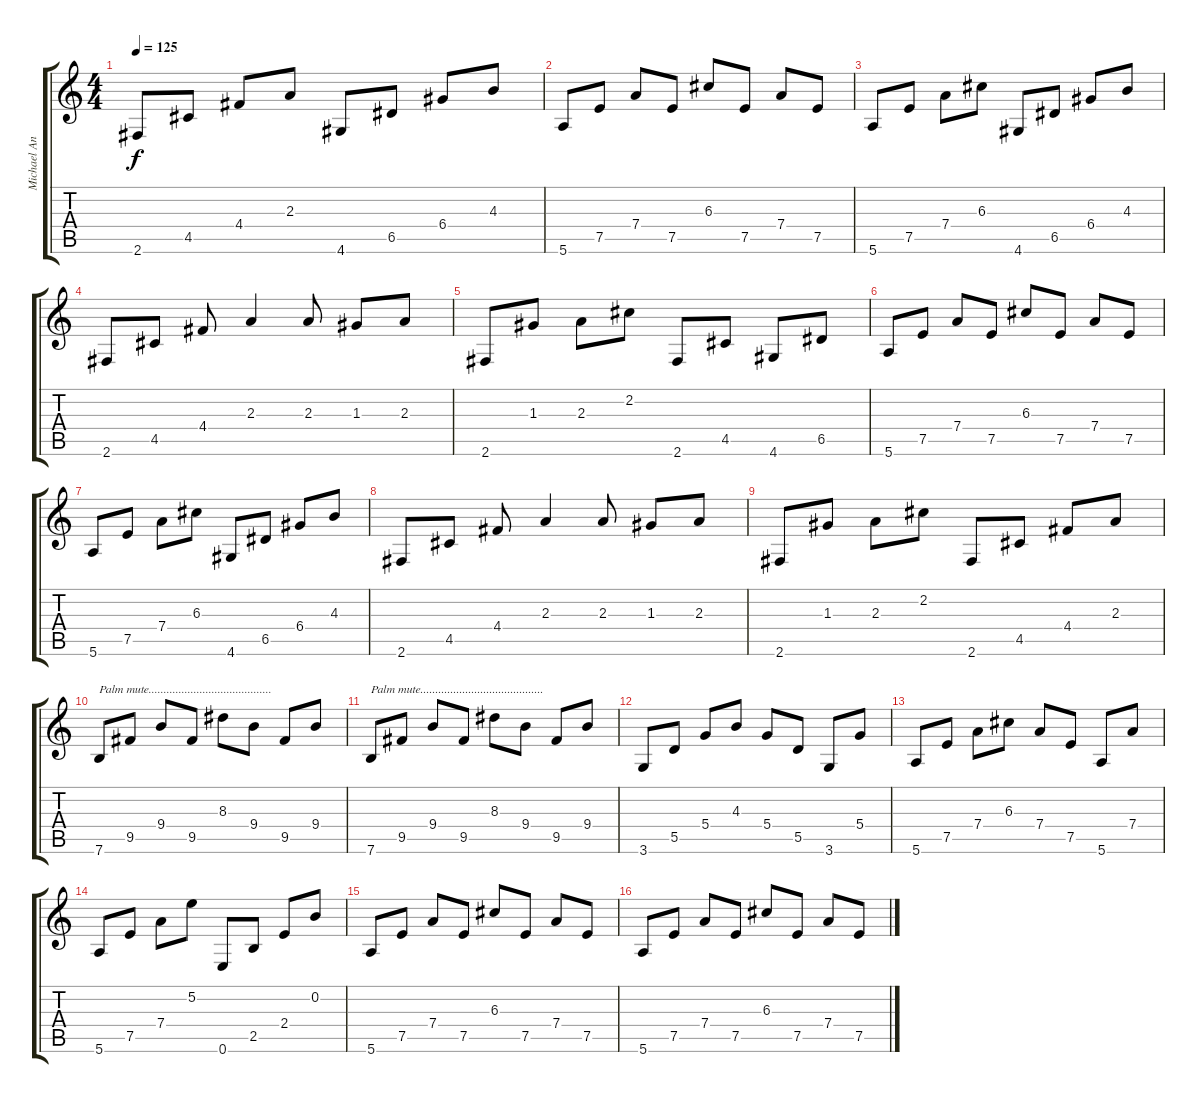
\track ("Michael Angelo Clean" "Michael An") {instrument electricguitarclean}
\staff {score tabs}
\tuning (E4 B3 G3 D3 A2 E2) {hide}
\ts (4 4)
\tempo 125
\clef g2
\ks c
2.6.8{dy f} 4.5.8 4.4.8 2.3.8 4.6.8 6.5.8 6.4.8 4.3.8 |
5.6.8 7.5.8 7.4.8 7.5.8 6.3.8 7.5.8 7.4.8 7.5.8 |
5.6.8 7.5.8 7.4.8 6.3.8 4.6.8 6.5.8 6.4.8 4.3.8 |
2.6.8 4.5.8 4.4.8 2.3.4 2.3.8 1.3.8 2.3.8 |
2.6.8 1.3.8 2.3.8 2.2.8 2.6.8 4.5.8 4.6.8 6.5.8 |
5.6.8 7.5.8 7.4.8 7.5.8 6.3.8 7.5.8 7.4.8 7.5.8 |
5.6.8 7.5.8 7.4.8 6.3.8 4.6.8 6.5.8 6.4.8 4.3.8 |
2.6.8 4.5.8 4.4.8 2.3.4 2.3.8 1.3.8 2.3.8 |
2.6.8 1.3.8 2.3.8 2.2.8 2.6.8 4.5.8 4.4.8 2.3.8 |
7.6.8{txt "Palm mute........................................."} 9.5.8 9.4.8 9.5.8 8.3.8 9.4.8 9.5.8 9.4.8 |
7.6.8{txt "Palm mute........................................."} 9.5.8 9.4.8 9.5.8 8.3.8 9.4.8 9.5.8 9.4.8 |
3.6.8 5.5.8 5.4.8 4.3.8 5.4.8 5.5.8 3.6.8 5.4.8 |
5.6.8 7.5.8 7.4.8 6.3.8 7.4.8 7.5.8 5.6.8 7.4.8 |
5.6.8 7.5.8 7.4.8 5.2.8 0.6.8 2.5.8 2.4.8 0.2.8 |
5.6.8 7.5.8 7.4.8 7.5.8 6.3.8 7.5.8 7.4.8 7.5.8 |
5.6.8 7.5.8 7.4.8 7.5.8 6.3.8 7.5.8 7.4.8 7.5.8
